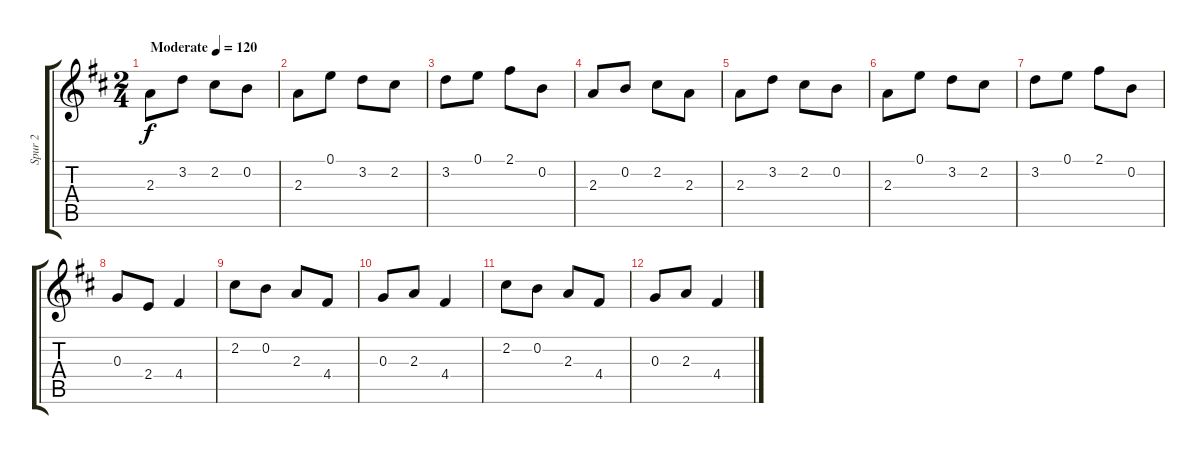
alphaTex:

\track ("Spur 2" "Spur 2") {instrument acousticguitarsteel}
\staff {score tabs}
\tuning (E4 B3 G3 D3 A2 E2) {hide}
\ts (2 4)
\tempo (120 "Moderate")
\clef g2
\ks d
2.3.8{dy f instrument acousticguitarsteel} 3.2.8 2.2.8 0.2.8 |
2.3.8 0.1.8 3.2.8 2.2.8 |
3.2.8 0.1.8 2.1.8 0.2.8 |
2.3.8 0.2.8 2.2.8 2.3.8 |
2.3.8 3.2.8 2.2.8 0.2.8 |
2.3.8 0.1.8 3.2.8 2.2.8 |
3.2.8 0.1.8 2.1.8 0.2.8 |
0.3.8 2.4.8 4.4.4 |
2.2.8 0.2.8 2.3.8 4.4.8 |
0.3.8 2.3.8 4.4.4 |
2.2.8 0.2.8 2.3.8 4.4.8 |
0.3.8 2.3.8 4.4.4
